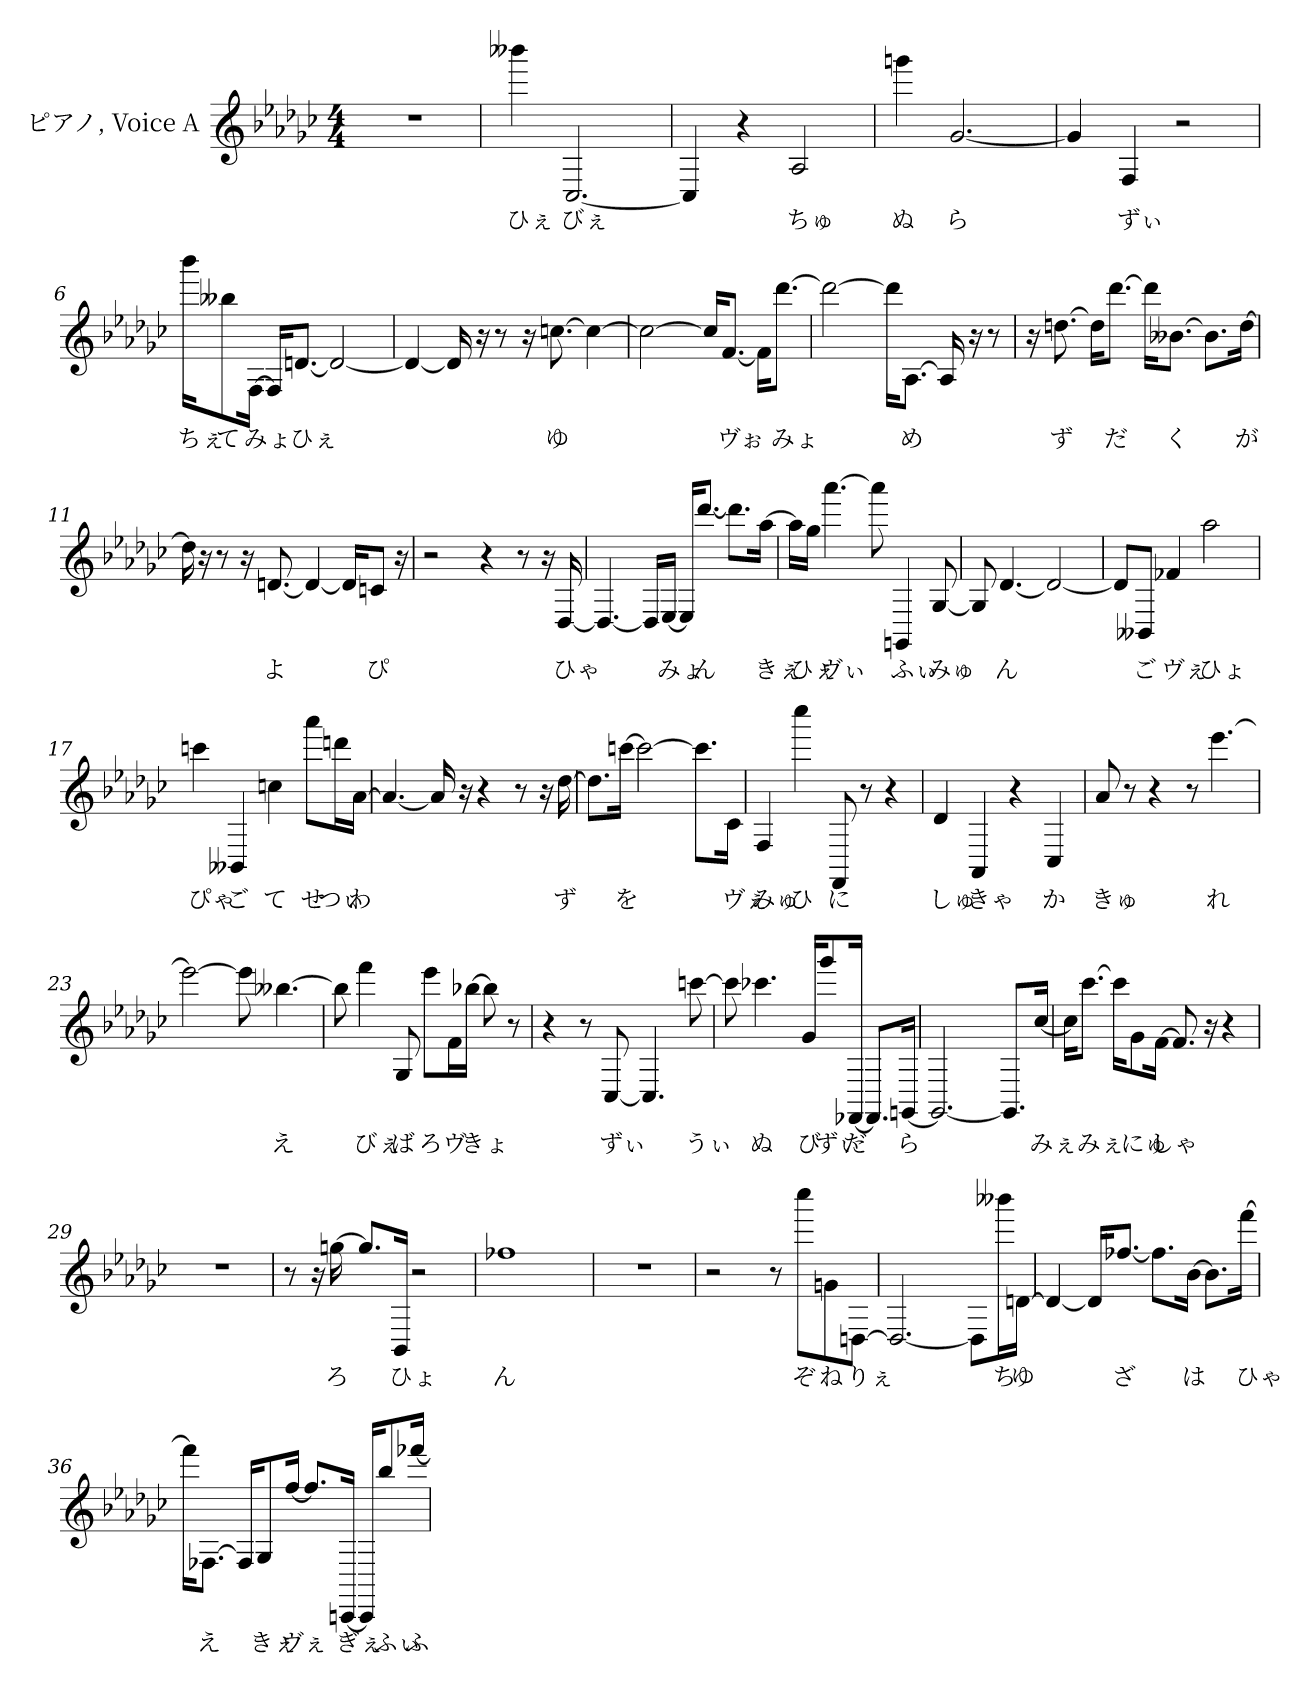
**kern	**text
*part1	*part1
*staff1	*staff1
*I"ピアノ, Voice A	*
*clefG2	*
*k[b-e-a-d-g-c-]	*
*M4/4	*
*MM173	*
=1	=1
1r	.
=2	=2
!	!LO:LY:b
4bbb--X\	ひぇ
!	!LO:LY:b
[2.C-/	びぇ
=3	=3
4C-/]	.
4r	.
!	!LO:LY:b
2A-/	ちゅ
=4	=4
!	!LO:LY:b
4gggn\	ぬ
!	!LO:LY:b
[2.g-/	ら
=5	=5
4g-/]	.
!	!LO:LY:b
4F/	ずぃ
2r	.
=6	=6
!	!LO:LY:b
16bbb-\KL	ちぇ
!	!LO:LY:b
8bb--X\	て
!	!LO:LY:b
[16F\Jk	みょ
16F/KL]	.
!	!LO:LY:b
[8.dn/J	ひぇ
2d/_	.
=7	=7
4d/_	.
16d/]	.
16r	.
8r	.
16r	.
!	!LO:LY:b
[8.ccn\	ゆ
4cc\_	.
!!LO:LB:g=z
=8	=8
2cc\_	.
16cc/KL]	.
!	!LO:LY:b
[8.f/J	ヴぉ
16f\KL]	.
!	!LO:LY:b
[8.ddd-\J	みょ
=9	=9
2ddd-\_	.
16ddd-\KL]	.
!	!LO:LY:b
[8.A-\J	め
16A-/]	.
16r	.
8r	.
=10	=10
16r	.
!	!LO:LY:b
[8.ddn\	ず
16dd\KL]	.
!	!LO:LY:b
[8.ddd-\J	だ
16ddd-\KL]	.
!	!LO:LY:b
[8.b--X\J	く
8.b--\L]	.
!	!LO:LY:b
[16dd\Jk	が
=11	=11
16dd\]	.
16r	.
8r	.
16r	.
!	!LO:LY:b
[8.dn/	よ
4d/_	.
16d/KL]	.
!	!LO:LY:b
8cn/J	ぴ
16r	.
=12	=12
2r	.
4r	.
8r	.
16r	.
!	!LO:LY:b
[16D-/	ひゃ
!!LO:LB:g=z
=13	=13
4.D-/_	.
16D-/LL]	.
!	!LO:LY:b
[16E-/JJ	みょ
16E-/KL]	.
!	!LO:LY:b
[8.ddd-/J	ん
8.ddd-\L]	.
!	!LO:LY:b
[16aa-\Jk	きぇ
=14	=14
16aa-\LL]	.
!	!LO:LY:b
16gg-\JJ	ひぇ
!	!LO:LY:b
[4.aaa-\	ヴぃ
8aaa-\]	.
!	!LO:LY:b
4GGn/	ふぃ
!	!LO:LY:b
[8G-/	みゅ
=15	=15
8G-/]	.
!	!LO:LY:b
[4.d-/	ん
2d-/_	.
=16	=16
8d-/L]	.
!	!LO:LY:b
8BB--X/J	ご
!	!LO:LY:b
4f-X/	ヴぇ
!	!LO:LY:b
2aa-\	ひょ
=17	=17
!	!LO:LY:b
4cccn\	ぴゃ
!	!LO:LY:b
4BB--X/	ご
!	!LO:LY:b
4ccn\	て
!	!LO:LY:b
8aaa-\L	せ
!	!LO:LY:b
16dddn\L	つぃ
!	!LO:LY:b
[16a-\JJ	わ
!!LO:LB:g=z
=18	=18
4.a-/_	.
16a-/]	.
16r	.
4r	.
8r	.
16r	.
!	!LO:LY:b
[16dd-\	ず
=19	=19
8.dd-\L]	.
!	!LO:LY:b
[16cccn\Jk	を
2ccc\_	.
8.ccc\L]	.
!	!LO:LY:b
16c-\Jk	ヴぇ
=20	=20
!	!LO:LY:b
4F/	みゅ
!	!LO:LY:b
4cccc-\	ひ
!	!LO:LY:b
8FF/	に
8r	.
4r	.
=21	=21
!	!LO:LY:b
4d-/	しゅ
!	!LO:LY:b
4AA-/	きゃ
4r	.
!	!LO:LY:b
4C-/	か
=22	=22
!	!LO:LY:b
8a-/	きゅ
8r	.
4r	.
8r	.
!	!LO:LY:b
[4.eee-\	れ
=23	=23
2eee-\_	.
8eee-\]	.
!	!LO:LY:b
[4.bb--X\	え
!!LO:LB:g=z
=24	=24
8bb--\]	.
!	!LO:LY:b
4fff\	びぇ
!	!LO:LY:b
8G-/	ば
!	!LO:LY:b
8eee-\L	ろ
!	!LO:LY:b
16f\L	ヴ
!	!LO:LY:b
[16bb-X\JJ	きょ
8bb-\]	.
8r	.
=25	=25
4r	.
8r	.
!	!LO:LY:b
[8C-/	ずぃ
4.C-/]	.
!	!LO:LY:b
[8cccn\	うぃ
=26	=26
8ccc\]	.
!	!LO:LY:b
4.ccc-X\	ぬ
!	!LO:LY:b
16g-/KL	び
!	!LO:LY:b
8ggg-/	ずぃ
!	!LO:LY:b
[16FF-X/Jk	だ
8.FF-/L]	.
!	!LO:LY:b
[16GGn/Jk	ら
=27	=27
2.GG/_	.
8.GG/L]	.
!	!LO:LY:b
[16cc-/Jk	みぇ
!!LO:LB:g=z
=28	=28
16cc-\KL]	.
!	!LO:LY:b
[8.ccc-\J	みぇ
16ccc-\KL]	.
!	!LO:LY:b
8g-\	にゅ
!	!LO:LY:b
[16f\Jk	しゃ
8.f/]	.
16r	.
4r	.
=29	=29
1r	.
=30	=30
8r	.
16r	.
!	!LO:LY:b
[16ggn\	ろ
8.gg/L]	.
!	!LO:LY:b
16BB-/Jk	ひょ
2r	.
=31	=31
!	!LO:LY:b
1ff-X	ん
=32	=32
1r	.
=33	=33
2r	.
8r	.
!	!LO:LY:b
8cccc-\L	ぞ
!	!LO:LY:b
8gn\	ね
!	!LO:LY:b
[8Dn\J	りぇ
=34	=34
2.D/_	.
8D\L]	.
!	!LO:LY:b
16bbb--X\L	ち
!	!LO:LY:b
[16dn\JJ	ゆ
!!LO:PB:g=z
=35	=35
4d/_	.
16d/KL]	.
!	!LO:LY:b
[8.ff-X/J	ざ
8.ff-\L]	.
!	!LO:LY:b
[16b-\Jk	は
8.b-\L]	.
!	!LO:LY:b
[16fff\Jk	ひゃ
=36	=36
16fff\KL]	.
!	!LO:LY:b
[8.F-X\J	え
16F-/KL]	.
!	!LO:LY:b
8G-/	きぇ
!	!LO:LY:b
[16ff/Jk	ヴぇ
8.ff/L]	.
!	!LO:LY:b
[16CCn/Jk	ぎぇ
16CC/KL]	.
!	!LO:LY:b
8bb-/	ふぃ
!	!LO:LY:b
[16fff-X/Jk	ふ
=	=
*-	*-
